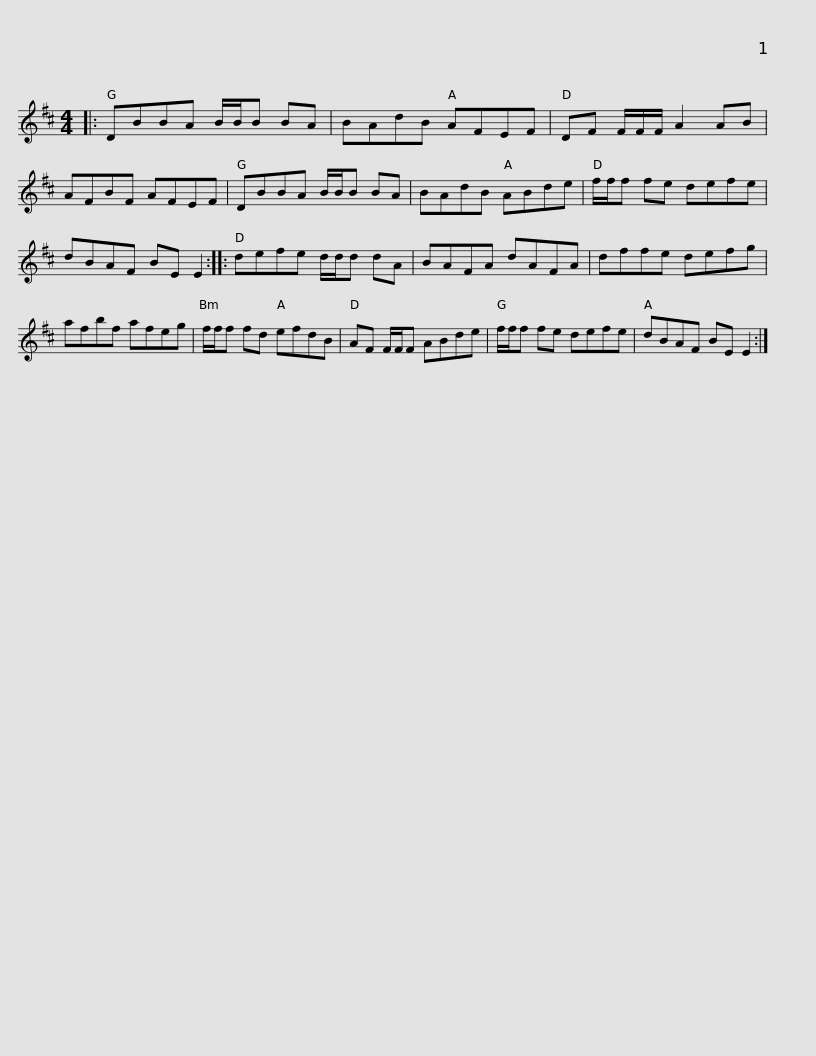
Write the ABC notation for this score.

X:1
L:1/8
M:4/4
I:linebreak $
K:D
V:1 treble
V:1
|: DBBA B/B/B BA | BAdB AFEF | DF F/F/F/ A2 AB | AFBF AFEF | DBBA B/B/B BA |$ %5
 BAdB ABde | f/f/f fe defe | dBAF BE E2 :: defe d/d/d dA | BAFA dAFA |$ %10
 dffe defg | afbf afeg | f/f/f fd efdB | AF F/F/F ABde | f/f/f fe defe |$ %15
 dBAF BE E2 :| %16
